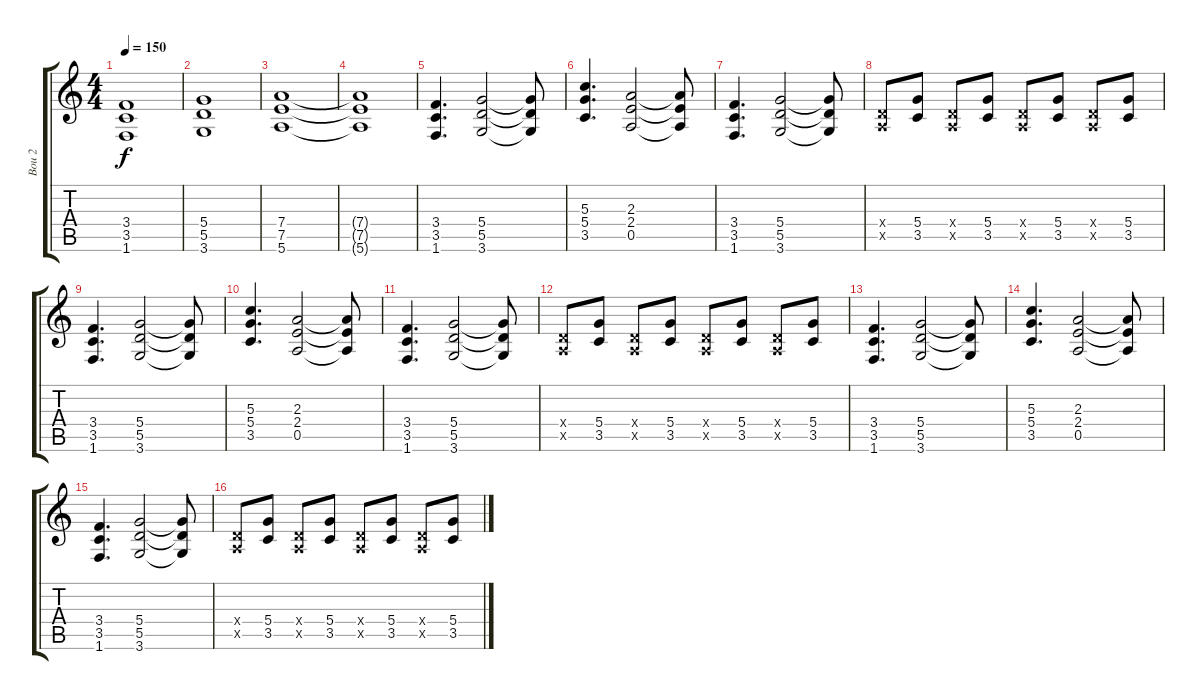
\track ("Bou 2" "Bou 2") {instrument distortionguitar}
\staff {score tabs}
\tuning (E4 B3 G3 D3 A2 E2) {hide}
\ts (4 4)
\tempo 150
\clef g2
\ks c
(3.4 3.5 1.6).1{dy f} |
(5.4 5.5 3.6).1 |
(7.4 7.5 5.6).1 |
(7.4{t} 7.5{t} 5.6{t}).1 |
(3.4 3.5 1.6).4{d} (5.4 5.5 3.6).2 (5.4{t} 5.5{t} 3.6{t}).8 |
(5.3 5.4 3.5).4{d} (2.3 2.4 0.5).2 (2.3{t} 2.4{t} 0.5{t}).8 |
(3.4 3.5 1.6).4{d} (5.4 5.5 3.6).2 (5.4{t} 5.5{t} 3.6{t}).8 |
(0.4{x} 0.5{x}).8 (5.4 3.5).8 (0.4{x} 0.5{x}).8 (5.4 3.5).8 (0.4{x} 0.5{x}).8 (5.4 3.5).8 (0.4{x} 0.5{x}).8 (5.4 3.5).8 |
(3.4 3.5 1.6).4{d} (5.4 5.5 3.6).2 (5.4{t} 5.5{t} 3.6{t}).8 |
(5.3 5.4 3.5).4{d} (2.3 2.4 0.5).2 (2.3{t} 2.4{t} 0.5{t}).8 |
(3.4 3.5 1.6).4{d} (5.4 5.5 3.6).2 (5.4{t} 5.5{t} 3.6{t}).8 |
(0.4{x} 0.5{x}).8 (5.4 3.5).8 (0.4{x} 0.5{x}).8 (5.4 3.5).8 (0.4{x} 0.5{x}).8 (5.4 3.5).8 (0.4{x} 0.5{x}).8 (5.4 3.5).8 |
(3.4 3.5 1.6).4{d} (5.4 5.5 3.6).2 (5.4{t} 5.5{t} 3.6{t}).8 |
(5.3 5.4 3.5).4{d} (2.3 2.4 0.5).2 (2.3{t} 2.4{t} 0.5{t}).8 |
(3.4 3.5 1.6).4{d} (5.4 5.5 3.6).2 (5.4{t} 5.5{t} 3.6{t}).8 |
(0.4{x} 0.5{x}).8 (5.4 3.5).8 (0.4{x} 0.5{x}).8 (5.4 3.5).8 (0.4{x} 0.5{x}).8 (5.4 3.5).8 (0.4{x} 0.5{x}).8 (5.4 3.5).8
